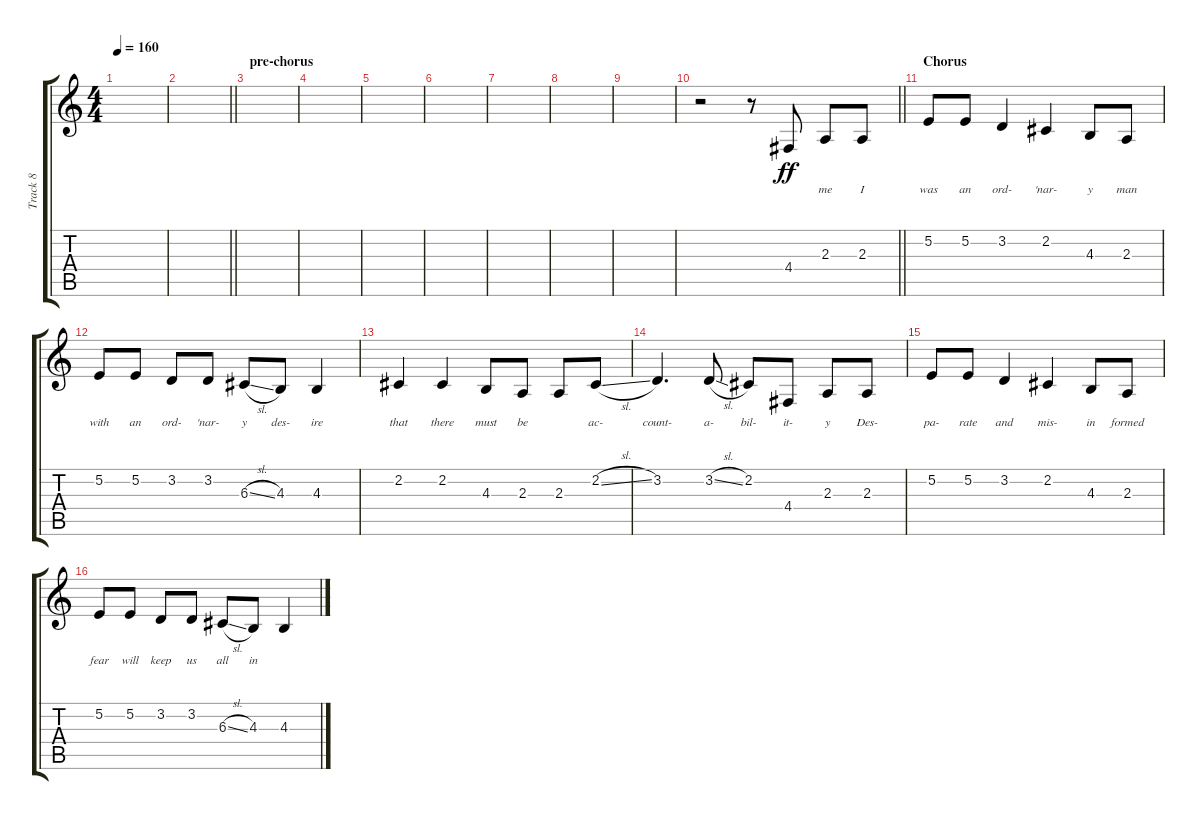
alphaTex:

\track ("Track 8" "Track 8") {instrument tenorsax}
\staff {score tabs}
\tuning (E4 B3 G3 D3 A2 E2) {hide}
\ts (4 4)
\tempo 160
\clef g2
\ks c
|
\barLineRight lightlight
|
\section ("" "pre-chorus")
|
|
|
|
|
|
|
\barLineRight lightlight
r.2 r.8 4.4.8{lyrics (0 "") lyrics (1 "") lyrics (2 "") lyrics (3 "") lyrics (4 "") dy ff} 2.3.8{lyrics (0 "me") lyrics (1 "") lyrics (2 "") lyrics (3 "") lyrics (4 "")} 2.3.8{lyrics (0 "I") lyrics (1 "") lyrics (2 "") lyrics (3 "") lyrics (4 "")} |
\section ("" "Chorus")
5.2.8{lyrics (0 "was") lyrics (1 "") lyrics (2 "") lyrics (3 "") lyrics (4 "")} 5.2.8{lyrics (0 "an") lyrics (1 "") lyrics (2 "") lyrics (3 "") lyrics (4 "")} 3.2.4{lyrics (0 "ord-") lyrics (1 "") lyrics (2 "") lyrics (3 "") lyrics (4 "")} 2.2.4{lyrics (0 "'nar-") lyrics (1 "") lyrics (2 "") lyrics (3 "") lyrics (4 "")} 4.3.8{lyrics (0 "y") lyrics (1 "") lyrics (2 "") lyrics (3 "") lyrics (4 "")} 2.3.8{lyrics (0 "man") lyrics (1 "") lyrics (2 "") lyrics (3 "") lyrics (4 "")} |
5.2.8{lyrics (0 "with") lyrics (1 "") lyrics (2 "") lyrics (3 "") lyrics (4 "")} 5.2.8{lyrics (0 "an") lyrics (1 "") lyrics (2 "") lyrics (3 "") lyrics (4 "")} 3.2.8{lyrics (0 "ord-") lyrics (1 "") lyrics (2 "") lyrics (3 "") lyrics (4 "")} 3.2.8{lyrics (0 "'nar-") lyrics (1 "") lyrics (2 "") lyrics (3 "") lyrics (4 "")} 6.3{sl}.8{lyrics (0 "y") lyrics (1 "") lyrics (2 "") lyrics (3 "") lyrics (4 "")} 4.3.8{lyrics (0 "des-") lyrics (1 "") lyrics (2 "") lyrics (3 "") lyrics (4 "")} 4.3.4{lyrics (0 "ire") lyrics (1 "") lyrics (2 "") lyrics (3 "") lyrics (4 "")} |
2.2.4{lyrics (0 "that") lyrics (1 "") lyrics (2 "") lyrics (3 "") lyrics (4 "")} 2.2.4{lyrics (0 "there") lyrics (1 "") lyrics (2 "") lyrics (3 "") lyrics (4 "")} 4.3.8{lyrics (0 "must") lyrics (1 "") lyrics (2 "") lyrics (3 "") lyrics (4 "")} 2.3.8{lyrics (0 "be") lyrics (1 "") lyrics (2 "") lyrics (3 "") lyrics (4 "")} 2.3.8{lyrics (0 "") lyrics (1 "") lyrics (2 "") lyrics (3 "") lyrics (4 "")} 2.2{sl}.8{lyrics (0 "ac-") lyrics (1 "") lyrics (2 "") lyrics (3 "") lyrics (4 "")} |
3.2.4{d lyrics (0 "count-") lyrics (1 "") lyrics (2 "") lyrics (3 "") lyrics (4 "")} 3.2{sl}.8{lyrics (0 "a-") lyrics (1 "") lyrics (2 "") lyrics (3 "") lyrics (4 "")} 2.2.8{lyrics (0 "bil-") lyrics (1 "") lyrics (2 "") lyrics (3 "") lyrics (4 "")} 4.4.8{lyrics (0 "it-") lyrics (1 "") lyrics (2 "") lyrics (3 "") lyrics (4 "")} 2.3.8{lyrics (0 "y") lyrics (1 "") lyrics (2 "") lyrics (3 "") lyrics (4 "")} 2.3.8{lyrics (0 "Des-") lyrics (1 "") lyrics (2 "") lyrics (3 "") lyrics (4 "")} |
5.2.8{lyrics (0 "pa-") lyrics (1 "") lyrics (2 "") lyrics (3 "") lyrics (4 "")} 5.2.8{lyrics (0 "rate") lyrics (1 "") lyrics (2 "") lyrics (3 "") lyrics (4 "")} 3.2.4{lyrics (0 "and") lyrics (1 "") lyrics (2 "") lyrics (3 "") lyrics (4 "")} 2.2.4{lyrics (0 "mis-") lyrics (1 "") lyrics (2 "") lyrics (3 "") lyrics (4 "")} 4.3.8{lyrics (0 "in") lyrics (1 "") lyrics (2 "") lyrics (3 "") lyrics (4 "")} 2.3.8{lyrics (0 "formed") lyrics (1 "") lyrics (2 "") lyrics (3 "") lyrics (4 "")} |
5.2.8{lyrics (0 "fear") lyrics (1 "") lyrics (2 "") lyrics (3 "") lyrics (4 "")} 5.2.8{lyrics (0 "will") lyrics (1 "") lyrics (2 "") lyrics (3 "") lyrics (4 "")} 3.2.8{lyrics (0 "keep") lyrics (1 "") lyrics (2 "") lyrics (3 "") lyrics (4 "")} 3.2.8{lyrics (0 "us") lyrics (1 "") lyrics (2 "") lyrics (3 "") lyrics (4 "")} 6.3{sl}.8{lyrics (0 "all") lyrics (1 "") lyrics (2 "") lyrics (3 "") lyrics (4 "")} 4.3.8{lyrics (0 "in") lyrics (1 "") lyrics (2 "") lyrics (3 "") lyrics (4 "")} 4.3.4{lyrics (0 "") lyrics (1 "") lyrics (2 "") lyrics (3 "") lyrics (4 "")}
